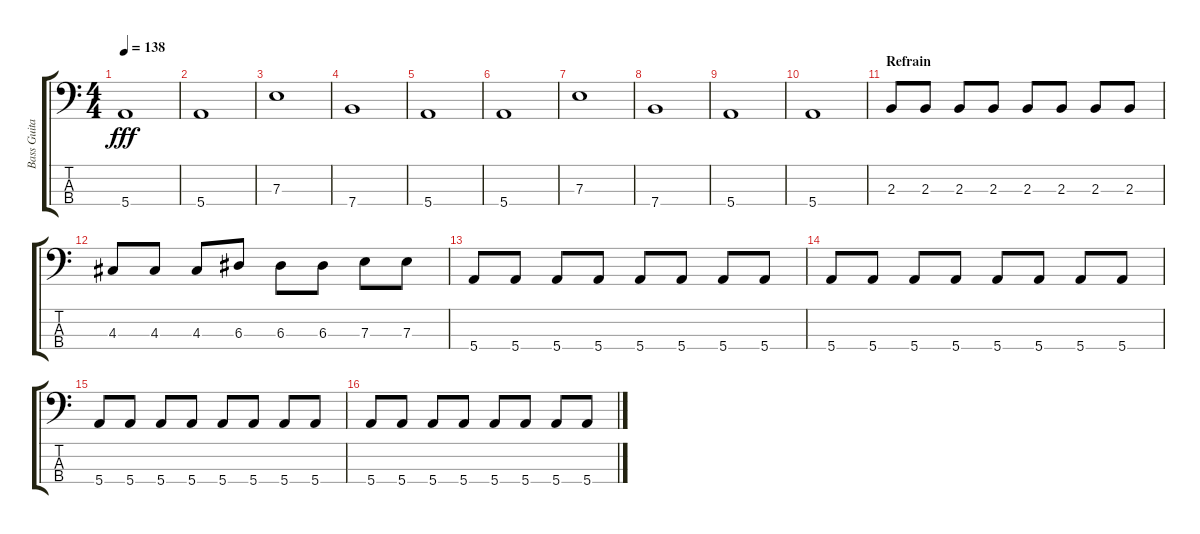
\track ("Bass Guitarist" "Bass Guita") {instrument electricbassfinger}
\staff {score tabs}
\tuning (G2 D2 A1 E1) {hide}
\ts (4 4)
\tempo 138
\clef f4
\ks c
5.4.1{dy fff} |
5.4.1 |
7.3.1 |
7.4.1 |
5.4.1 |
5.4.1 |
7.3.1 |
7.4.1 |
5.4.1 |
5.4.1 |
\section ("" "Refrain")
2.3.8 2.3.8 2.3.8 2.3.8 2.3.8 2.3.8 2.3.8 2.3.8 |
4.3.8 4.3.8 4.3.8 6.3.8 6.3.8 6.3.8 7.3.8 7.3.8 |
5.4.8 5.4.8 5.4.8 5.4.8 5.4.8 5.4.8 5.4.8 5.4.8 |
5.4.8 5.4.8 5.4.8 5.4.8 5.4.8 5.4.8 5.4.8 5.4.8 |
5.4.8 5.4.8 5.4.8 5.4.8 5.4.8 5.4.8 5.4.8 5.4.8 |
5.4.8 5.4.8 5.4.8 5.4.8 5.4.8 5.4.8 5.4.8 5.4.8
